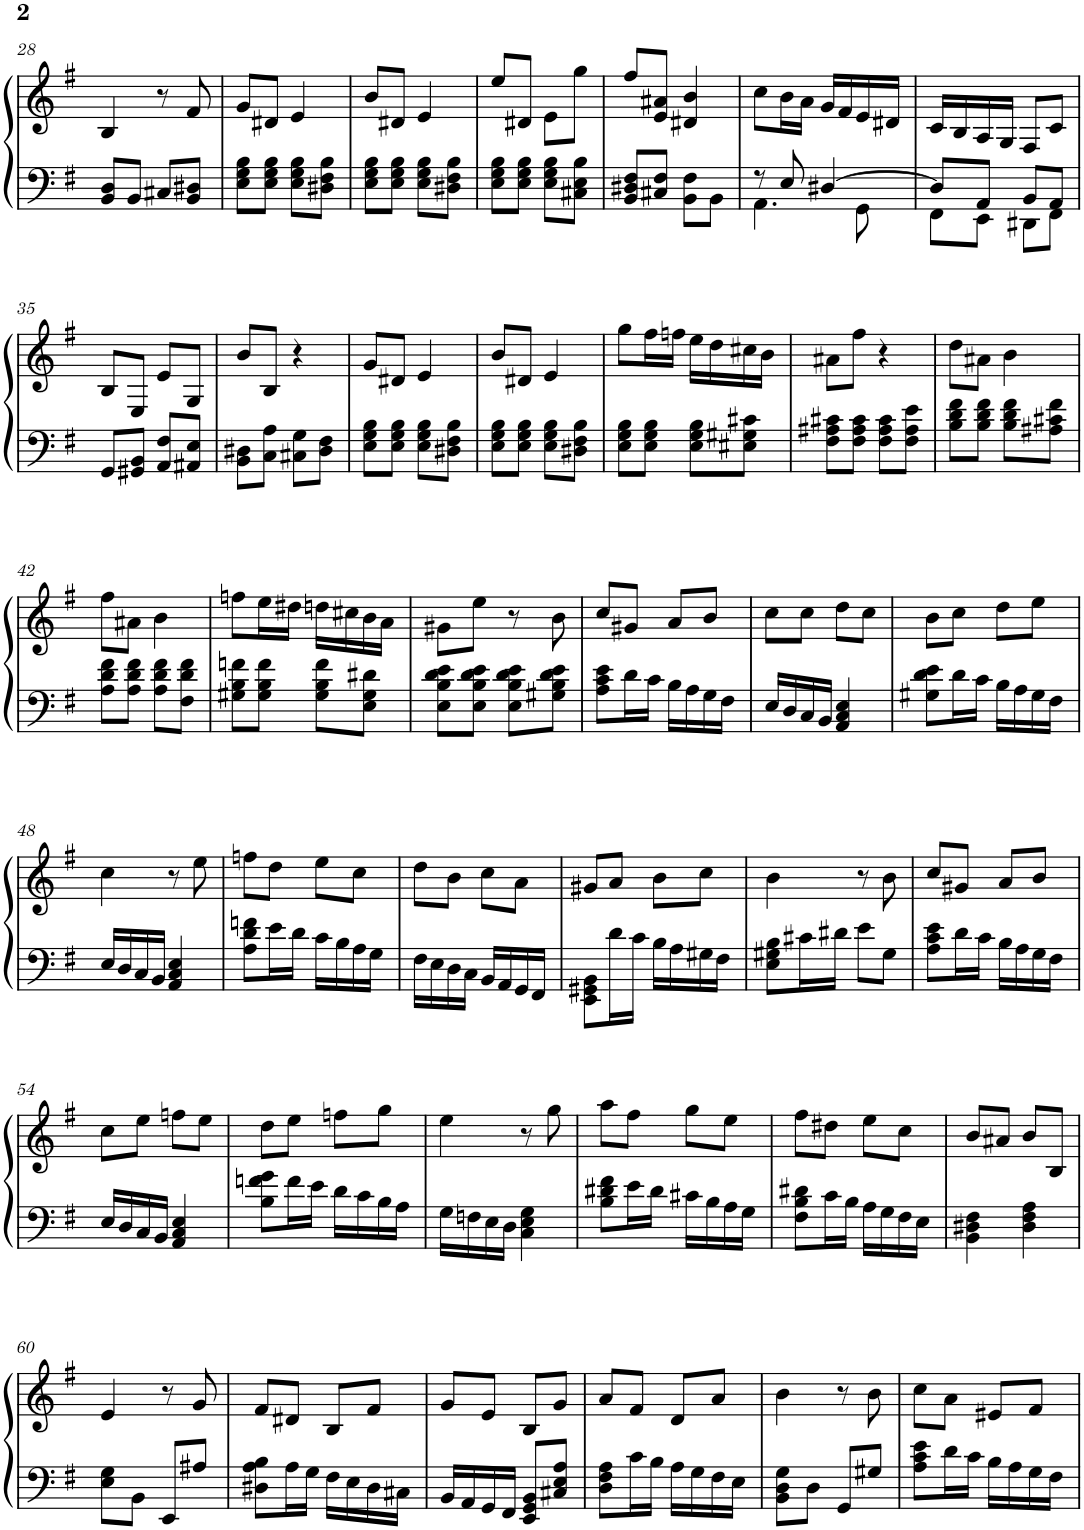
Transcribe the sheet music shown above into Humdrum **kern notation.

**kern	**kern
*part1	*part1
*staff2	*staff1
*I"Piano	*
*I'Pno.	*
!!LO:PB:g=z
*clefF4	*clefG2
*k[f#]	*k[f#]
*M2/4	*M2/4
=28	=28
8BB/ 8D/L	4B/
8BB/J	.
8C#X/L	8r
8BB/ 8D#X/J	8f#/
=29	=29
8E\ 8G\ 8B\L	8g/L
8E\ 8G\ 8B\J	8d#X/J
8E\ 8G\ 8B\L	4e/
8D#X\ 8F#\ 8B\J	.
=30	=30
8E\ 8G\ 8B\L	8b/L
8E\ 8G\ 8B\J	8d#X/J
8E\ 8G\ 8B\L	4e/
8D#X\ 8F#\ 8B\J	.
=31	=31
8E\ 8G\ 8B\L	8ee/L
8E\ 8G\ 8B\J	8d#X/J
8E\ 8G\ 8B\L	8e\L
8C#X\ 8E\ 8B\J	8gg\J
=32	=32
8BB/ 8D#X/ 8F#/L	8ff#/L
8C#X/ 8F#/J	8e/ 8a#X/J
8BB\ 8F#\L	4d#X/ 4b/
8BB\J	.
=33	=33
*^	*
8r	4.AA\	8cc\L
8E/	.	16b\L
.	.	16a\JJ
[4D#X/	.	16g/LL
.	.	16f#/
.	8GG\	16e/
.	.	16d#X/JJ
=34	=34	=34
8D#/L]	8FF#\L	16c/LL
.	.	16B/
8AA/J	8EE\J	16A/
.	.	16G/JJ
8BB/L	8DD#X\L	8F#/L
8AA/J	8FF#\J	8c/J
*v	*v	*
!!LO:LB:g=z
=35	=35
8GG/L	8B/L
8GG#X/ 8BB/J	8E/J
8AA/ 8F#/L	8e/L
8AA#X/ 8E/J	8G/J
=36	=36
8BB\ 8D#X\L	8b/L
8C\ 8A\J	8B/J
8C#X\ 8G\L	4r
8D#\ 8F#\J	.
=37	=37
8E\ 8G\ 8B\L	8g/L
8E\ 8G\ 8B\J	8d#X/J
8E\ 8G\ 8B\L	4e/
8D#X\ 8F#\ 8B\J	.
=38	=38
8E\ 8G\ 8B\L	8b/L
8E\ 8G\ 8B\J	8d#X/J
8E\ 8G\ 8B\L	4e/
8D#X\ 8F#\ 8B\J	.
=39	=39
8E\ 8G\ 8B\L	8gg\L
8E\ 8G\ 8B\J	16ff#\L
.	16ffn\JJ
8E\ 8G\ 8B\L	16ee\LL
.	16dd\
8E#X\ 8G#X\ 8c#X\J	16cc#X\
.	16b\JJ
=40	=40
8F#\ 8A#X\ 8c#X\L	8a#X\L
8F#\ 8A#\ 8c#\J	8ff#\J
8F#\ 8A#\ 8c#\L	4r
8F#\ 8A#\ 8e\J	.
=41	=41
8B\ 8d\ 8f#\L	8dd\L
8B\ 8d\ 8f#\J	8a#X\J
8B\ 8d\ 8f#\L	4b\
8A#X\ 8c#X\ 8f#\J	.
!!LO:LB:g=z
=42	=42
8A\ 8d\ 8f#\L	8ff#\L
8A\ 8d\ 8f#\J	8a#X\J
8A\ 8d\ 8f#\L	4b\
8F#\ 8d\ 8f#\J	.
=43	=43
8G#X\ 8B\ 8fn\L	8ffn\L
8G#\ 8B\ 8f\J	16ee\L
.	16dd#X\JJ
8G#\ 8B\ 8f\L	16ddn\LL
.	16cc#X\
8E\ 8G#\ 8d#X\J	16b\
.	16a\JJ
=44	=44
8E\ 8B\ 8d\ 8e\L	8g#X\L
8E\ 8B\ 8d\ 8e\J	8ee\J
8E\ 8B\ 8d\ 8e\L	8r
8G#X\ 8B\ 8d\ 8e\J	8b\
=45	=45
8A\ 8c\ 8e\L	8cc/L
16d\L	8g#X/J
16c\JJ	.
16B\LL	8a/L
16A\	.
16G\	8b/J
16F#\JJ	.
=46	=46
16E/LL	8cc\L
16D/	.
16C/	8cc\J
16BB/JJ	.
4AA/ 4C/ 4E/	8dd\L
.	8cc\J
=47	=47
8G#X\ 8d\ 8e\L	8b\L
16d\L	8cc\J
16c\JJ	.
16B\LL	8dd\L
16A\	.
16G#\	8ee\J
16F#\JJ	.
!!LO:LB:g=z
=48	=48
16E/LL	4cc\
16D/	.
16C/	.
16BB/JJ	.
4AA/ 4C/ 4E/	8r
.	8ee\
=49	=49
8A\ 8d\ 8fn\L	8ffn\L
16e\L	8dd\J
16d\JJ	.
16c\LL	8ee\L
16B\	.
16A\	8cc\J
16G\JJ	.
=50	=50
16F#\LL	8dd\L
16E\	.
16D\	8b\J
16C\JJ	.
16BB/LL	8cc\L
16AA/	.
16GG/	8a\J
16FF#/JJ	.
=51	=51
8EE\ 8GG#X\ 8BB\L	8g#X/L
16d\L	8a/J
16c\JJ	.
16B\LL	8b\L
16A\	.
16G#X\	8cc\J
16F#\JJ	.
=52	=52
8E\ 8G#X\ 8B\L	4b\
16c#X\L	.
16d#X\JJ	.
8e\L	8r
8G#\J	8b\
=53	=53
8A\ 8c\ 8e\L	8cc/L
16d\L	8g#X/J
16c\JJ	.
16B\LL	8a/L
16A\	.
16G\	8b/J
16F#\JJ	.
!!LO:LB:g=z
=54	=54
16E/LL	8cc\L
16D/	.
16C/	8ee\J
16BB/JJ	.
4AA/ 4C/ 4E/	8ffn\L
.	8ee\J
=55	=55
8B\ 8fn\ 8g\L	8dd\L
16f\L	8ee\J
16e\JJ	.
16d\LL	8ffn\L
16c\	.
16B\	8gg\J
16A\JJ	.
=56	=56
16G\LL	4ee\
16Fn\	.
16E\	.
16D\JJ	.
4C\ 4E\ 4G\	8r
.	8gg\
=57	=57
8B\ 8d#X\ 8f#\L	8aa\L
16e\L	8ff#\J
16d#\JJ	.
16c#X\LL	8gg\L
16B\	.
16A\	8ee\J
16G\JJ	.
=58	=58
8F#\ 8B\ 8d#X\L	8ff#\L
16c\L	8dd#X\J
16B\JJ	.
16A\LL	8ee\L
16G\	.
16F#\	8cc\J
16E\JJ	.
=59	=59
4BB\ 4D#X\ 4F#\	8b/L
.	8a#X/J
4D#\ 4F#\ 4A\	8b/L
.	8B/J
!!LO:LB:g=z
=60	=60
8E\ 8G\L	4e/
8BB\J	.
8EE/L	8r
8A#X/J	8g/
=61	=61
8D#X\ 8A\ 8B\L	8f#/L
16A\L	8d#X/J
16G\JJ	.
16F#\LL	8B/L
16E\	.
16D#\	8f#/J
16C#X\JJ	.
=62	=62
16BB/LL	8g/L
16AA/	.
16GG/	8e/J
16FF#/JJ	.
8EE/ 8GG/ 8BB/L	8B/L
8C#X/ 8E/ 8A/J	8g/J
=63	=63
8D\ 8F#\ 8A\L	8a/L
16c\L	8f#/J
16B\JJ	.
16A\LL	8d/L
16G\	.
16F#\	8a/J
16E\JJ	.
=64	=64
8BB\ 8D\ 8G\L	4b\
8D\J	.
8GG/L	8r
8G#X/J	8b\
=65	=65
8A\ 8c\ 8e\L	8cc\L
16d\L	8a\J
16c\JJ	.
16B\LL	8e#X/L
16A\	.
16G\	8f#/J
16F#\JJ	.
=	=
*-	*-
